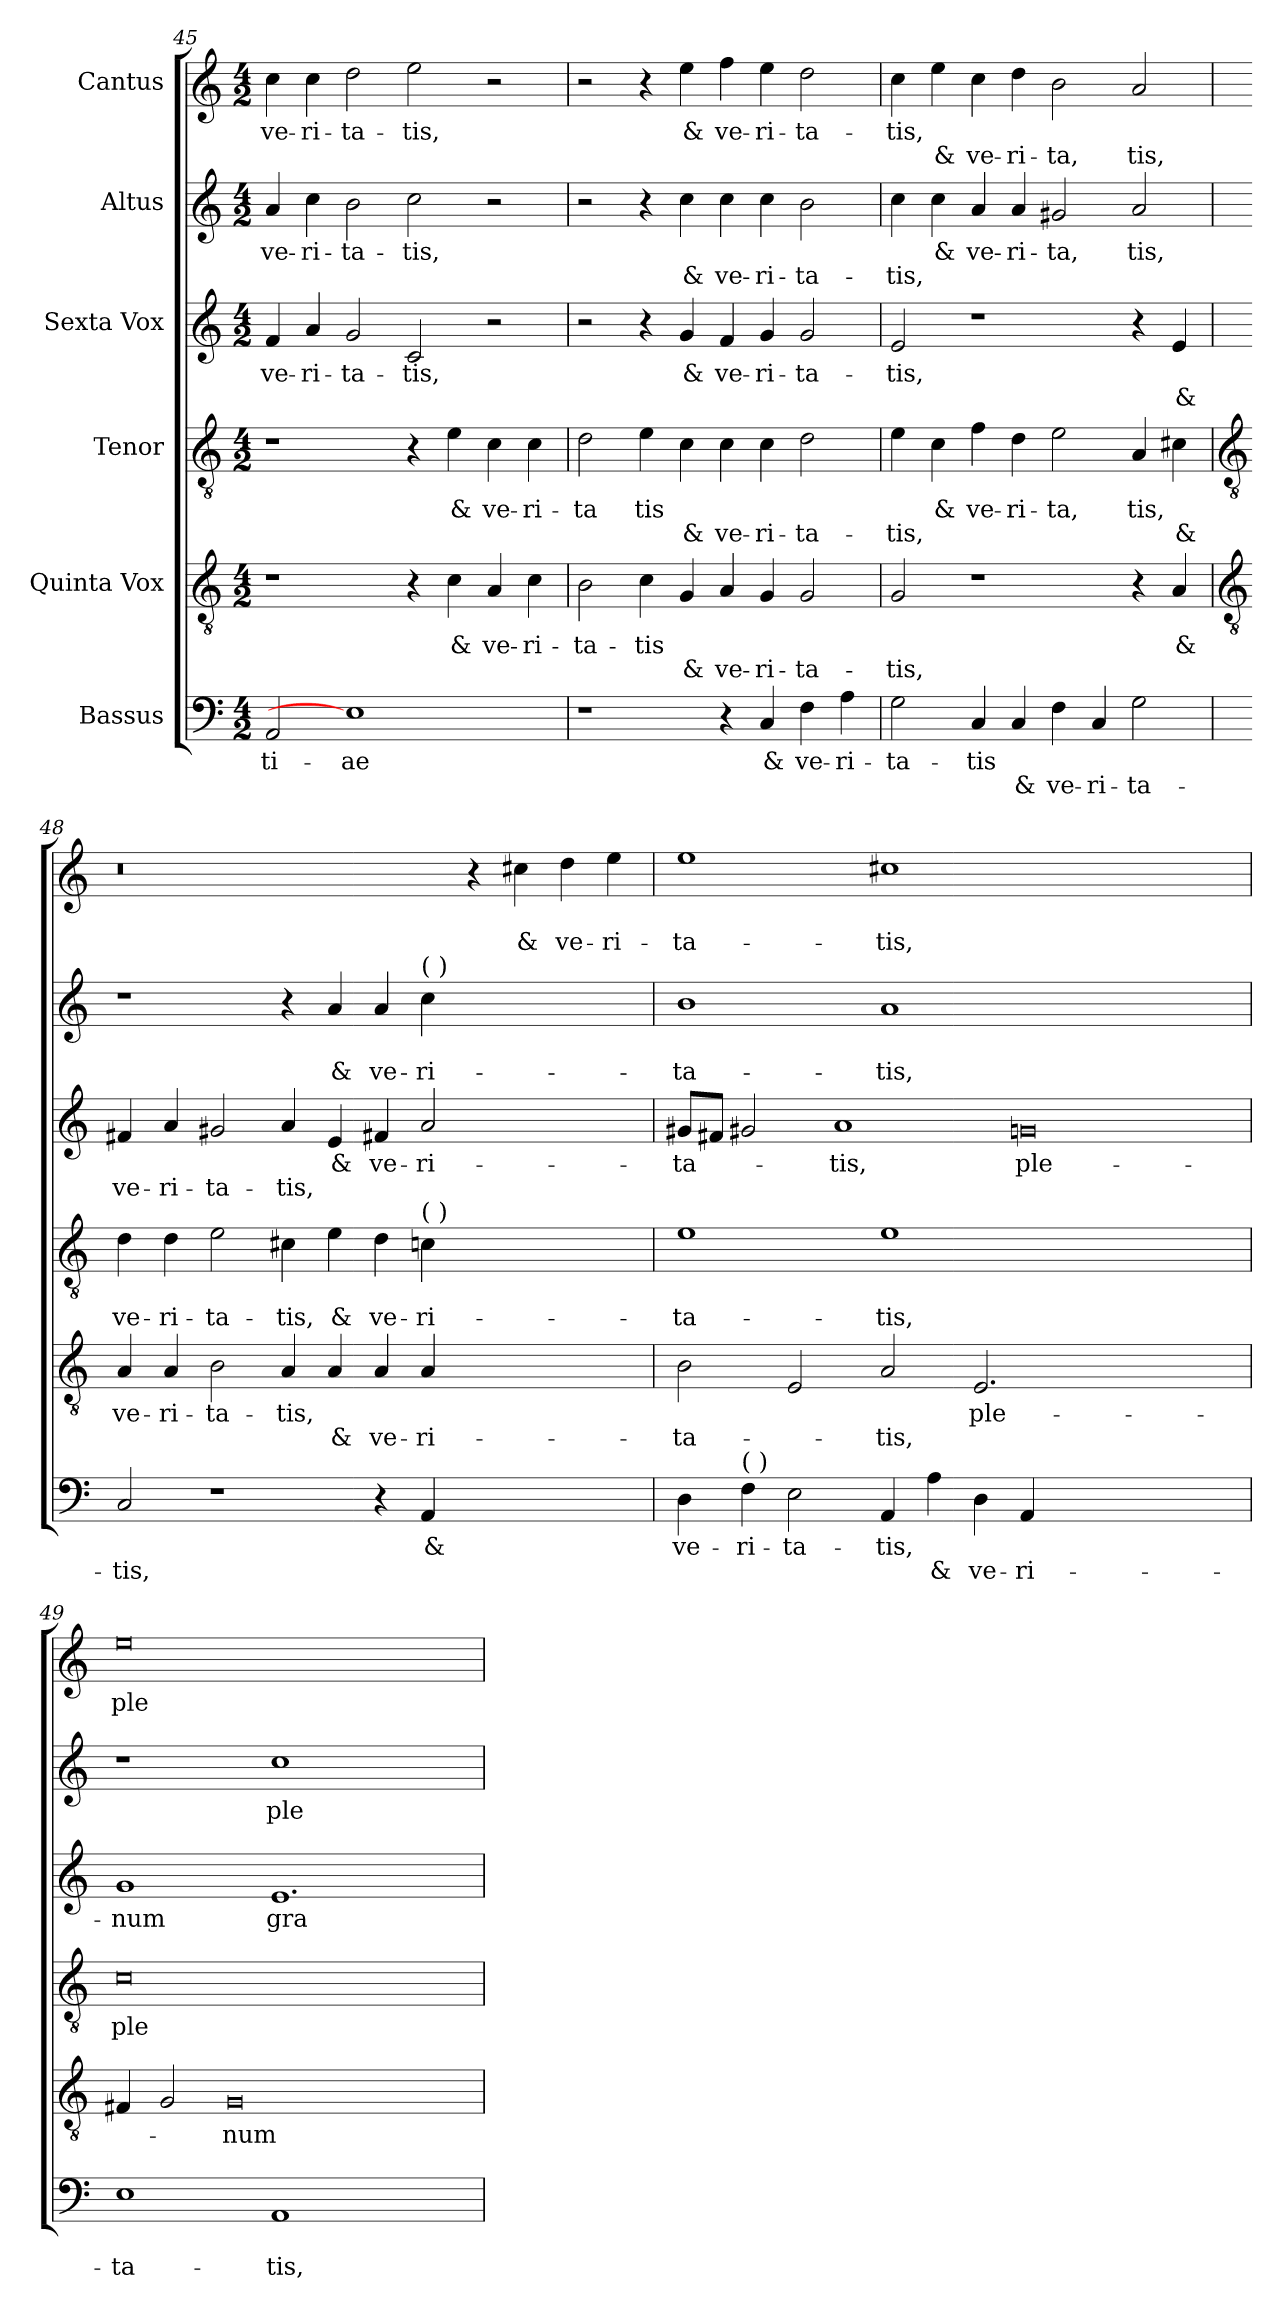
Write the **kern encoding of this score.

**kern	**text	**text	**kern	**text	**text	**kern	**text	**text	**kern	**text	**text	**kern	**text	**text	**kern	**text	**text
*part6	*part6	*part6	*part5	*part5	*part5	*part4	*part4	*part4	*part3	*part3	*part3	*part2	*part2	*part2	*part1	*part1	*part1
*staff6	*staff6	*staff6	*staff5	*staff5	*staff5	*staff4	*staff4	*staff4	*staff3	*staff3	*staff3	*staff2	*staff2	*staff2	*staff1	*staff1	*staff1
*I"Bassus	*	*	*I"Quinta Vox	*	*	*I"Tenor	*	*	*I"Sexta Vox	*	*	*I"Altus	*	*	*I"Cantus	*	*
!!LO:LB:g=z
*clefF4	*	*	*clefGv2	*	*	*clefGv2	*	*	*clefG2	*	*	*clefG2	*	*	*clefG2	*	*
*k[]	*	*	*k[]	*	*	*k[]	*	*	*k[]	*	*	*k[]	*	*	*k[]	*	*
*C:	*	*	*C:	*	*	*C:	*	*	*C:	*	*	*C:	*	*	*C:	*	*
*M4/2	*	*	*M4/2	*	*	*M4/2	*	*	*M4/2	*	*	*M4/2	*	*	*M4/2	*	*
=45	=45	=45	=45	=45	=45	=45	=45	=45	=45	=45	=45	=45	=45	=45	=45	=45	=45
!	!LO:LY:b	!	!	!	!	!	!	!	!	!LO:LY:b	!	!	!LO:LY:b	!	!	!LO:LY:b	!
2AA	-ti-	.	1r	.	.	1r	.	.	4f	ve-	.	4a	ve-	.	4cc	ve-	.
!	!	!	!	!	!	!	!	!	!	!LO:LY:b	!	!	!LO:LY:b	!	!	!LO:LY:b	!
.	.	.	.	.	.	.	.	.	4a	-ri-	.	4cc	-ri-	.	4cc	-ri-	.
!	!LO:LY:b	!	!	!	!	!	!	!	!	!LO:LY:b	!	!	!LO:LY:b	!	!	!LO:LY:b	!
1E]	-ae	.	.	.	.	.	.	.	2g	-ta-	.	2b	-ta-	.	2dd	-ta-	.
!	!	!	!	!	!	!	!	!	!	!LO:LY:b	!	!	!LO:LY:b	!	!	!LO:LY:b	!
.	.	.	4r	.	.	4r	.	.	2c	-tis,	.	2cc	-tis,	.	2ee	-tis,	.
!	!	!	!	!LO:LY:b	!	!	!LO:LY:b	!	!	!	!	!	!	!	!	!	!
.	.	.	4c	&	.	4e	&	.	.	.	.	.	.	.	.	.	.
!	!	!	!	!LO:LY:b	!	!	!LO:LY:b	!	!	!	!	!	!	!	!	!	!
2ryy	.	.	4A	ve-	.	4c	ve-	.	2r	.	.	2r	.	.	2r	.	.
!	!	!	!	!LO:LY:b	!	!	!LO:LY:b	!	!	!	!	!	!	!	!	!	!
.	.	.	4c	-ri-	.	4c	-ri-	.	.	.	.	.	.	.	.	.	.
!!LO:LB:g=z
=46	=46	=46	=46	=46	=46	=46	=46	=46	=46	=46	=46	=46	=46	=46	=46	=46	=46
!	!	!	!	!LO:LY:b	!	!	!LO:LY:b	!	!	!	!	!	!	!	!	!	!
1r	.	.	2B	-ta-	.	2d	-ta	.	2r	.	.	2r	.	.	2r	.	.
!	!	!	!	!LO:LY:b	!	!	!LO:LY:b	!	!	!	!	!	!	!	!	!	!
.	.	.	4c	-tis	.	4e	tis	.	4r	.	.	4r	.	.	4r	.	.
!	!	!	!	!	!LO:LY:b	!	!	!LO:LY:b	!	!LO:LY:b	!	!	!	!LO:LY:b	!	!LO:LY:b	!
.	.	.	4G	.	&	4c	.	&	4g	&	.	4cc	.	&	4ee	&	.
!	!	!	!	!	!LO:LY:b	!	!	!LO:LY:b	!	!LO:LY:b	!	!	!	!LO:LY:b	!	!LO:LY:b	!
4r	.	.	4A	.	ve-	4c	.	ve-	4f	ve-	.	4cc	.	ve-	4ff	ve-	.
!	!LO:LY:b	!	!	!	!LO:LY:b	!	!	!LO:LY:b	!	!LO:LY:b	!	!	!	!LO:LY:b	!	!LO:LY:b	!
4C	&	.	4G	.	-ri-	4c	.	-ri-	4g	-ri-	.	4cc	.	-ri-	4ee	-ri-	.
!	!LO:LY:b	!	!	!	!LO:LY:b	!	!	!LO:LY:b	!	!LO:LY:b	!	!	!	!LO:LY:b	!	!LO:LY:b	!
4F	ve-	.	2G	.	-ta-	2d	.	-ta-	2g	-ta-	.	2b	.	-ta-	2dd	-ta-	.
!	!LO:LY:b	!	!	!	!	!	!	!	!	!	!	!	!	!	!	!	!
4A	-ri-	.	.	.	.	.	.	.	.	.	.	.	.	.	.	.	.
=47	=47	=47	=47	=47	=47	=47	=47	=47	=47	=47	=47	=47	=47	=47	=47	=47	=47
!	!LO:LY:b	!	!	!	!LO:LY:b	!	!	!LO:LY:b	!	!LO:LY:b	!	!	!	!LO:LY:b	!	!LO:LY:b	!
2G	-ta-	.	2G	.	-tis,	4e	.	-tis,	2e	-tis,	.	4cc	.	-tis,	4cc	-tis,	.
!	!	!	!	!	!	!	!LO:LY:b	!	!	!	!	!	!LO:LY:b	!	!	!	!LO:LY:b
.	.	.	.	.	.	4c	&	.	.	.	.	4cc	&	.	4ee	.	&
!	!LO:LY:b	!	!	!	!	!	!LO:LY:b	!	!	!	!	!	!LO:LY:b	!	!	!	!LO:LY:b
4C	-tis	.	1r	.	.	4f	ve-	.	1r	.	.	4a	ve-	.	4cc	.	ve-
!	!	!LO:LY:b	!	!	!	!	!LO:LY:b	!	!	!	!	!	!LO:LY:b	!	!	!	!LO:LY:b
4C	.	&	.	.	.	4d	-ri-	.	.	.	.	4a	-ri-	.	4dd	.	-ri-
!	!	!LO:LY:b	!	!	!	!	!LO:LY:b	!	!	!	!	!	!LO:LY:b	!	!	!	!LO:LY:b
4F	.	ve-	.	.	.	2e	-ta,	.	.	.	.	2g#X	-ta,	.	2b	.	-ta,
!	!	!LO:LY:b	!	!	!	!	!	!	!	!	!	!	!	!	!	!	!
4C	.	-ri-	.	.	.	.	.	.	.	.	.	.	.	.	.	.	.
!	!	!LO:LY:b	!	!	!	!	!LO:LY:b	!	!	!	!	!	!LO:LY:b	!	!	!	!LO:LY:b
2G	.	-ta-	4r	.	.	4A	tis,	.	4r	.	.	2a	tis,	.	2a	.	tis,
!	!	!	!	!LO:LY:b	!	!	!	!LO:LY:b	!	!	!LO:LY:b	!	!	!	!	!	!
.	.	.	4A	&	.	4c#X	.	&	4e	.	&	.	.	.	.	.	.
!!LO:LB:g=z
=48	=48	=48	=48	=48	=48	=48	=48	=48	=48	=48	=48	=48	=48	=48	=48	=48	=48
*	*	*	*clefGv2	*	*	*clefGv2	*	*	*	*	*	*	*	*	*	*	*
!	!	!LO:LY:b	!	!LO:LY:b	!	!	!	!LO:LY:b	!	!	!LO:LY:b	!	!	!	!	!	!
*	*	*	*	*	*	*	*	*	*	*	*	*	*	*	*^	*	*
2C	.	-tis,	4A	ve-	.	4d	.	ve-	4f#X	.	ve-	1r	.	.	0r	0ryy	.	.
!	!	!	!	!LO:LY:b	!	!	!	!LO:LY:b	!	!	!LO:LY:b	!	!	!	!	!	!	!
.	.	.	4A	-ri-	.	4d	.	-ri-	4a	.	-ri-	.	.	.	.	.	.	.
!	!	!	!	!LO:LY:b	!	!	!	!LO:LY:b	!	!	!LO:LY:b	!	!	!	!	!	!	!
1r	.	.	2B	-ta-	.	2e	.	-ta-	2g#X	.	-ta-	.	.	.	.	.	.	.
!	!	!	!	!LO:LY:b	!	!	!	!LO:LY:b	!	!	!LO:LY:b	!	!	!	!	!	!	!
.	.	.	4A	-tis,	.	4c#X	.	-tis,	4a	.	-tis,	4r	.	.	.	.	.	.
!	!	!	!	!	!LO:LY:b	!	!	!LO:LY:b	!	!LO:LY:b	!	!	!	!LO:LY:b	!	!	!	!
.	.	.	4A	.	&	4e	.	&	4e	&	.	4a	.	&	.	.	.	.
!	!	!	!	!	!LO:LY:b	!	!	!LO:LY:b	!	!LO:LY:b	!	!	!	!LO:LY:b	!	!	!	!
4r	.	.	4A	.	ve-	4d	.	ve-	4f#X	ve-	.	4a	.	ve-	.	.	.	.
!	!	!	!	!	!	!	!	!	!	!	!	!LO:TX:a:t=(  )	!	!	!	!	!	!
!	!	!	!	!	!	!LO:TX:a:t=(  )	!	!	!	!	!	!	!	!	!	!	!	!
!	!LO:LY:b	!	!	!	!LO:LY:b	!	!	!LO:LY:b	!	!LO:LY:b	!	!	!	!LO:LY:b	!	!	!	!
4AA	&	.	4A	.	-ri-	4c	.	-ri-	2a	-ri-	.	4cc	.	-ri-	.	.	.	.
1ryy	.	.	1ryy	.	.	1ryy	.	.	.	.	.	1ryy	.	.	4r	1ryy	.	.
!	!	!	!	!	!	!	!	!	!	!	!	!	!	!	!	!	!	!LO:LY:b
.	.	.	.	.	.	.	.	.	2.ryy	.	.	.	.	.	4cc#X	.	.	&
!	!	!	!	!	!	!	!	!	!	!	!	!	!	!	!	!	!	!LO:LY:b
.	.	.	.	.	.	.	.	.	.	.	.	.	.	.	4dd	.	.	ve-
!	!	!	!	!	!	!	!	!	!	!	!	!	!	!	!	!	!	!LO:LY:b
.	.	.	.	.	.	.	.	.	.	.	.	.	.	.	4ee	.	.	-ri-
!!LO:LB:g=z	!!
=48A	=48A	=48A	=48A	=48A	=48A	=48A	=48A	=48A	=48A	=48A	=48A	=48A	=48A	=48A	=48A	=48A	=48A	=48A
!	!LO:LY:b	!	!	!	!LO:LY:b	!	!	!LO:LY:b	!	!LO:LY:b	!	!	!	!LO:LY:b	!	!	!	!LO:LY:b
4D	ve-	.	2B	.	-ta-	1e	.	-ta-	8g#XL	-ta-	.	1b	.	-ta-	1ee	1ryy	.	-ta-
.	.	.	.	.	.	.	.	.	8f#XJ	.	.	.	.	.	.	.	.	.
!LO:TX:a:t=(  )	!	!	!	!	!	!	!	!	!	!	!	!	!	!	!	!	!	!
!	!LO:LY:b	!	!	!	!	!	!	!	!	!	!	!	!	!	!	!	!	!
4F	-ri-	.	.	.	.	.	.	.	2g#X	.	.	.	.	.	.	.	.	.
!	!LO:LY:b	!	!	!	!	!	!	!	!	!	!	!	!	!	!	!	!	!
2E	-ta-	.	2E	.	.	.	.	.	.	.	.	.	.	.	.	.	.	.
!	!	!	!	!	!	!	!	!	!	!LO:LY:b	!	!	!	!	!	!	!	!
.	.	.	.	.	.	.	.	.	1a	-tis,	.	.	.	.	.	.	.	.
!	!LO:LY:b	!	!	!	!LO:LY:b	!	!	!LO:LY:b	!	!	!	!	!	!LO:LY:b	!	!	!	!LO:LY:b
4AA	-tis,	.	2A	.	-tis,	1e	.	-tis,	.	.	.	1a	.	-tis,	1cc#X	2ryy	.	-tis,
!	!	!LO:LY:b	!	!	!	!	!	!	!	!	!	!	!	!	!	!	!	!
4A	.	&	.	.	.	.	.	.	.	.	.	.	.	.	.	.	.	.
!	!	!LO:LY:b	!	!LO:LY:b	!	!	!	!	!	!	!	!	!	!	!	!	!	!
4D	.	ve-	2.E	ple-	.	.	.	.	.	.	.	.	.	.	.	2ryy	.	.
!	!	!LO:LY:b	!	!	!	!	!	!	!	!LO:LY:b	!	!	!	!	!	!	!	!
4AA	.	-ri-	.	.	.	.	.	.	0gn	ple-	.	.	.	.	.	.	.	.
1..ryy	.	.	.	.	.	1..ryy	.	.	.	.	.	1..ryy	.	.	1..ryy	1..ryy	.	.
.	.	.	1.ryy	.	.	.	.	.	.	.	.	.	.	.	.	.	.	.
=49A	=49A	=49A	=49A	=49A	=49A	=49A	=49A	=49A	=49A	=49A	=49A	=49A	=49A	=49A	=49A	=49A	=49A	=49A
!	!	!LO:LY:b	!	!	!	!	!LO:LY:b	!	!	!LO:LY:b	!	!	!	!	!	!	!LO:LY:b	!
1E	.	-ta-	4F#X	.	.	0c	ple-	.	1g	-num	.	1r	.	.	0ee	2.ryy	ple-	.
.	.	.	2G	.	.	.	.	.	.	.	.	.	.	.	.	.	.	.
!	!	!	!	!LO:LY:b	!	!	!	!	!	!	!	!	!	!	!	!	!	!
.	.	.	0G	-num	.	.	.	.	.	.	.	.	.	.	.	0ryy	.	.
!	!	!LO:LY:b	!	!	!	!	!	!	!	!LO:LY:b	!	!	!LO:LY:b	!	!	!	!	!
1AA	.	-tis,	.	.	.	.	.	.	1.e	gra-	.	1cc	ple-	.	.	.	.	.
2.ryy	.	.	.	.	.	2.ryy	.	.	.	.	.	2.ryy	.	.	2.ryy	.	.	.
.	.	.	.	.	.	.	.	.	4ryy	.	.	.	.	.	.	.	.	.
*	*	*	*	*	*	*	*	*	*	*	*	*	*	*	*v	*v	*	*
=	=	=	=	=	=	=	=	=	=	=	=	=	=	=	=	=	=
*-	*-	*-	*-	*-	*-	*-	*-	*-	*-	*-	*-	*-	*-	*-	*-	*-	*-
